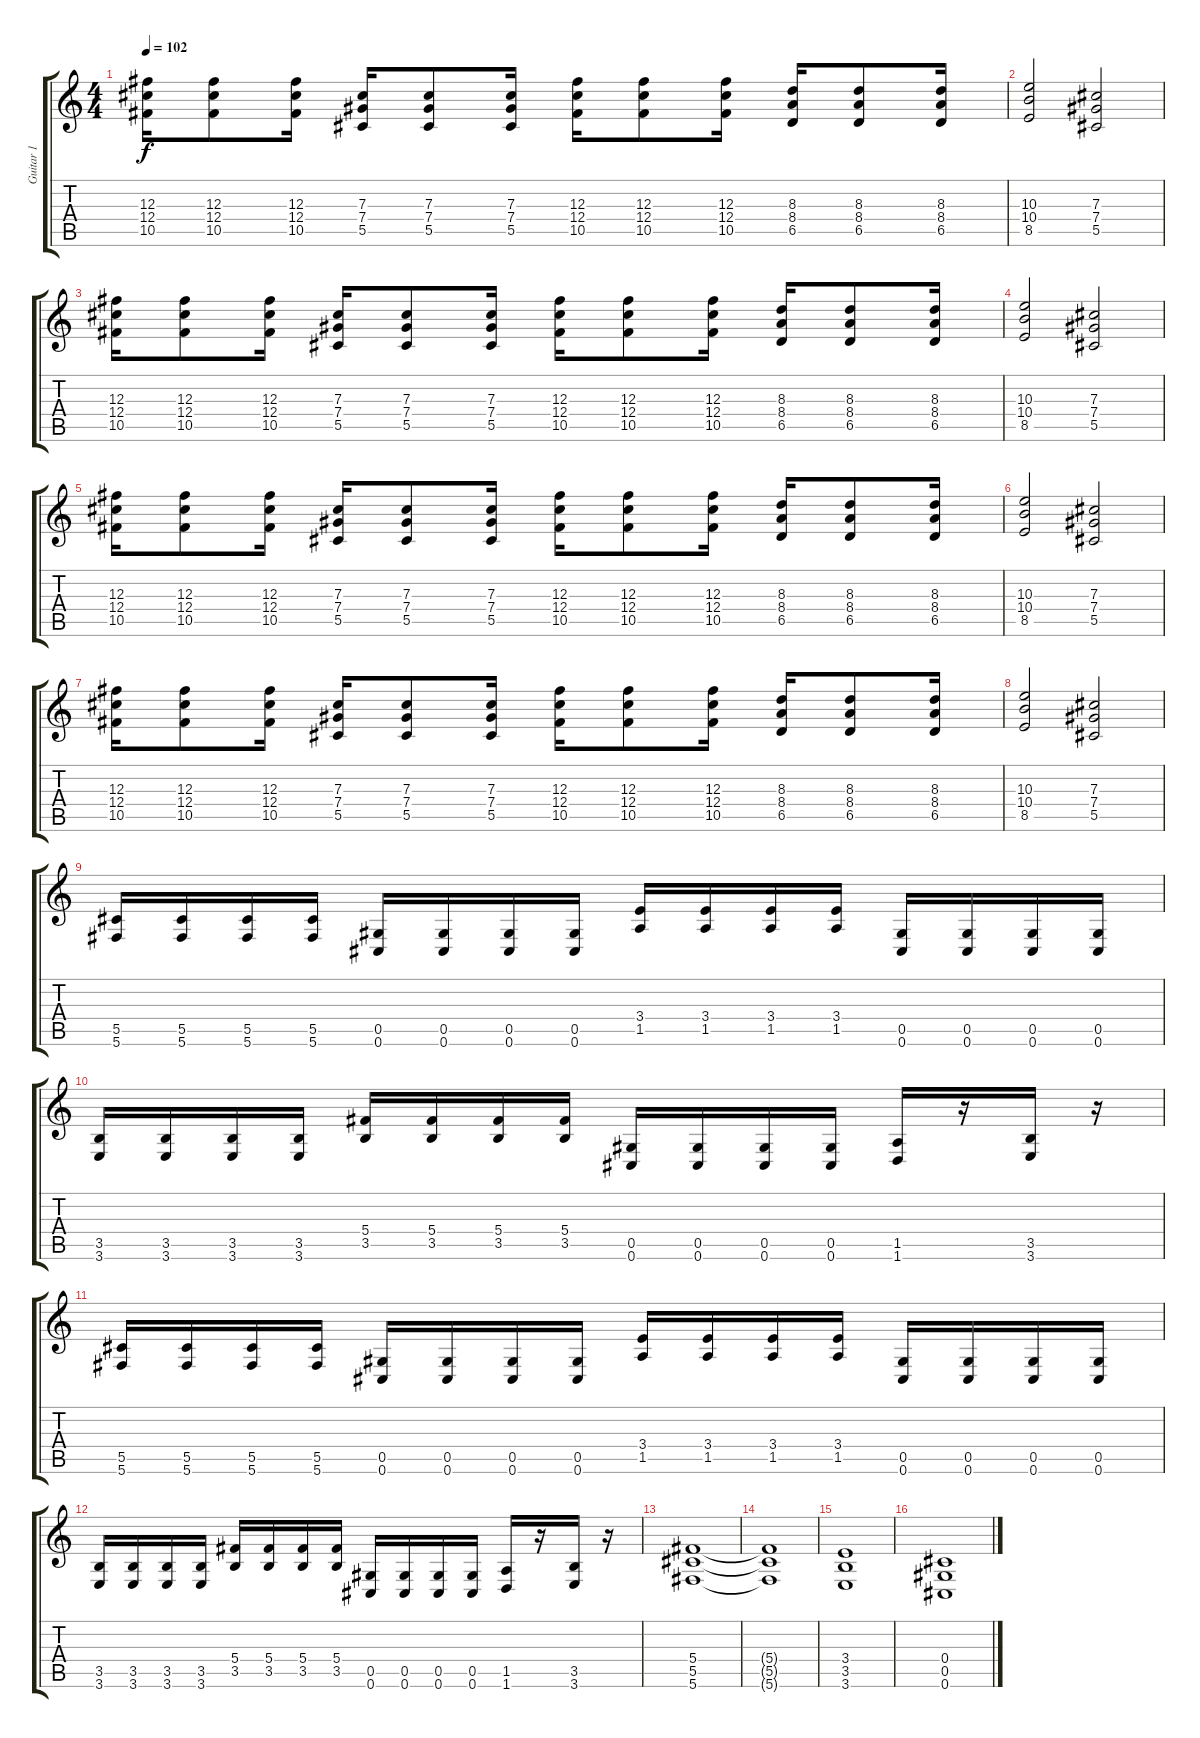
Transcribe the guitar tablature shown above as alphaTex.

\track ("Guitar 1" "Guitar 1") {instrument overdrivenguitar}
\staff {score tabs}
\tuning (Eb4 Bb3 Gb3 Db3 Ab2 Db2) {hide}
\ts (4 4)
\tempo 102
\clef g2
\ks c
(12.3 12.4 10.5).16{dy f} (12.3 12.4 10.5).8 (12.3 12.4 10.5).16 (7.3 7.4 5.5).16 (7.3 7.4 5.5).8 (7.3 7.4 5.5).16 (12.3 12.4 10.5).16 (12.3 12.4 10.5).8 (12.3 12.4 10.5).16 (8.3 8.4 6.5).16 (8.3 8.4 6.5).8 (8.3 8.4 6.5).16 |
(10.3 10.4 8.5).2 (7.3 7.4 5.5).2 |
(12.3 12.4 10.5).16 (12.3 12.4 10.5).8 (12.3 12.4 10.5).16 (7.3 7.4 5.5).16 (7.3 7.4 5.5).8 (7.3 7.4 5.5).16 (12.3 12.4 10.5).16 (12.3 12.4 10.5).8 (12.3 12.4 10.5).16 (8.3 8.4 6.5).16 (8.3 8.4 6.5).8 (8.3 8.4 6.5).16 |
(10.3 10.4 8.5).2 (7.3 7.4 5.5).2 |
(12.3 12.4 10.5).16 (12.3 12.4 10.5).8 (12.3 12.4 10.5).16 (7.3 7.4 5.5).16 (7.3 7.4 5.5).8 (7.3 7.4 5.5).16 (12.3 12.4 10.5).16 (12.3 12.4 10.5).8 (12.3 12.4 10.5).16 (8.3 8.4 6.5).16 (8.3 8.4 6.5).8 (8.3 8.4 6.5).16 |
(10.3 10.4 8.5).2 (7.3 7.4 5.5).2 |
(12.3 12.4 10.5).16 (12.3 12.4 10.5).8 (12.3 12.4 10.5).16 (7.3 7.4 5.5).16 (7.3 7.4 5.5).8 (7.3 7.4 5.5).16 (12.3 12.4 10.5).16 (12.3 12.4 10.5).8 (12.3 12.4 10.5).16 (8.3 8.4 6.5).16 (8.3 8.4 6.5).8 (8.3 8.4 6.5).16 |
(10.3 10.4 8.5).2 (7.3 7.4 5.5).2 |
(5.5 5.6).16 (5.5 5.6).16 (5.5 5.6).16 (5.5 5.6).16 (0.5 0.6).16 (0.5 0.6).16 (0.5 0.6).16 (0.5 0.6).16 (3.4 1.5).16 (3.4 1.5).16 (3.4 1.5).16 (3.4 1.5).16 (0.5 0.6).16 (0.5 0.6).16 (0.5 0.6).16 (0.5 0.6).16 |
(3.5 3.6).16 (3.5 3.6).16 (3.5 3.6).16 (3.5 3.6).16 (5.4 3.5).16 (5.4 3.5).16 (5.4 3.5).16 (5.4 3.5).16 (0.5 0.6).16 (0.5 0.6).16 (0.5 0.6).16 (0.5 0.6).16 (1.5 1.6).16 r.16 (3.5 3.6).16 r.16 |
(5.5 5.6).16 (5.5 5.6).16 (5.5 5.6).16 (5.5 5.6).16 (0.5 0.6).16 (0.5 0.6).16 (0.5 0.6).16 (0.5 0.6).16 (3.4 1.5).16 (3.4 1.5).16 (3.4 1.5).16 (3.4 1.5).16 (0.5 0.6).16 (0.5 0.6).16 (0.5 0.6).16 (0.5 0.6).16 |
(3.5 3.6).16 (3.5 3.6).16 (3.5 3.6).16 (3.5 3.6).16 (5.4 3.5).16 (5.4 3.5).16 (5.4 3.5).16 (5.4 3.5).16 (0.5 0.6).16 (0.5 0.6).16 (0.5 0.6).16 (0.5 0.6).16 (1.5 1.6).16 r.16 (3.5 3.6).16 r.16 |
(5.4 5.5 5.6).1 |
(5.4{t} 5.5{t} 5.6{t}).1 |
(3.4 3.5 3.6).1 |
(0.4 0.5 0.6).1
